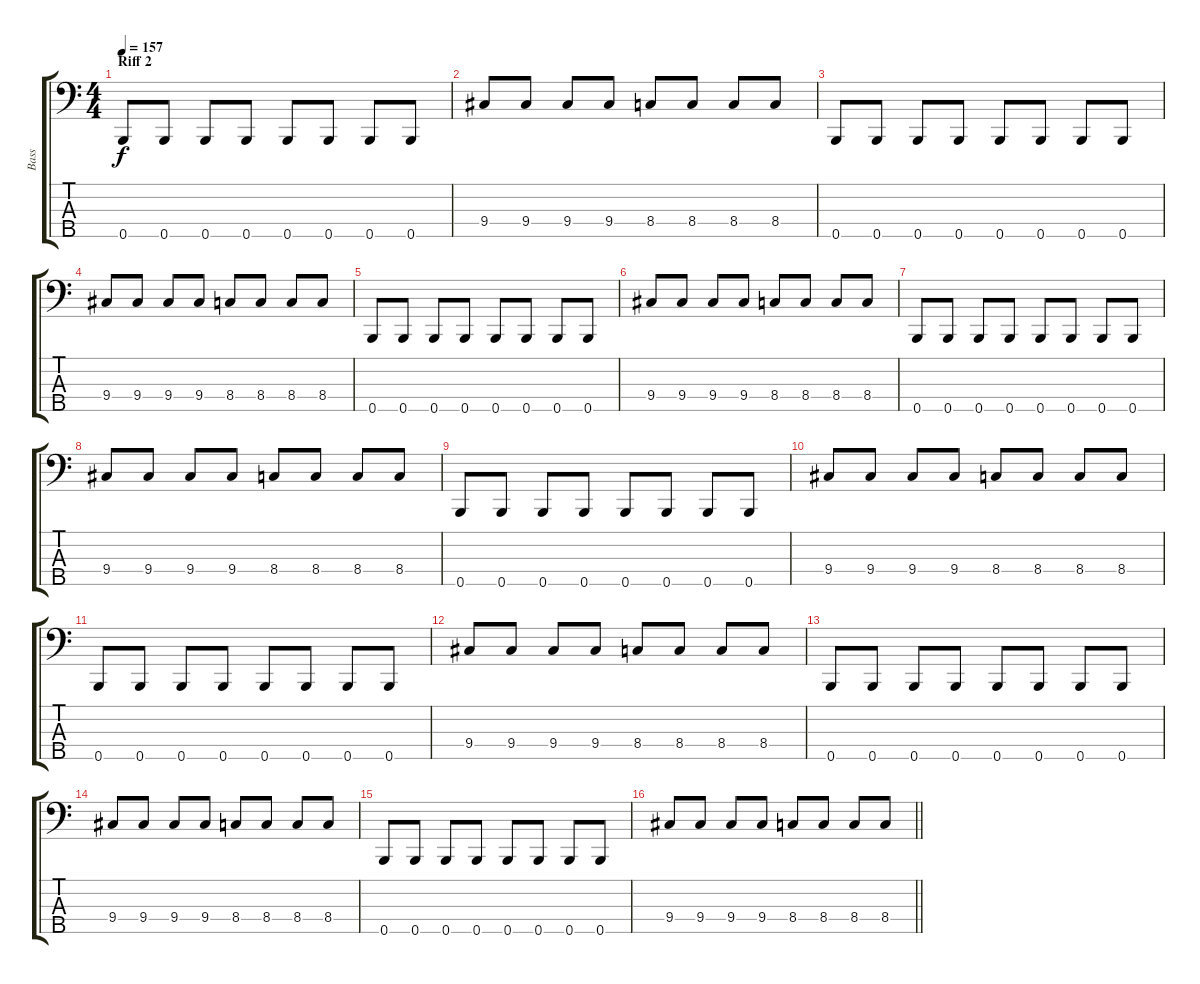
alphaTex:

\track ("Bass" "Bass") {instrument electricbasspick}
\staff {score tabs}
\tuning (G2 D2 A1 E1 B0) {hide}
\ts (4 4)
\section ("" "Riff 2")
\tempo 157
\clef f4
\ks c
0.5.8{dy f} 0.5.8 0.5.8 0.5.8 0.5.8 0.5.8 0.5.8 0.5.8 |
9.4.8 9.4.8 9.4.8 9.4.8 8.4.8 8.4.8 8.4.8 8.4.8 |
0.5.8 0.5.8 0.5.8 0.5.8 0.5.8 0.5.8 0.5.8 0.5.8 |
9.4.8 9.4.8 9.4.8 9.4.8 8.4.8 8.4.8 8.4.8 8.4.8 |
0.5.8 0.5.8 0.5.8 0.5.8 0.5.8 0.5.8 0.5.8 0.5.8 |
9.4.8 9.4.8 9.4.8 9.4.8 8.4.8 8.4.8 8.4.8 8.4.8 |
0.5.8 0.5.8 0.5.8 0.5.8 0.5.8 0.5.8 0.5.8 0.5.8 |
9.4.8 9.4.8 9.4.8 9.4.8 8.4.8 8.4.8 8.4.8 8.4.8 |
0.5.8 0.5.8 0.5.8 0.5.8 0.5.8 0.5.8 0.5.8 0.5.8 |
9.4.8 9.4.8 9.4.8 9.4.8 8.4.8 8.4.8 8.4.8 8.4.8 |
0.5.8 0.5.8 0.5.8 0.5.8 0.5.8 0.5.8 0.5.8 0.5.8 |
9.4.8 9.4.8 9.4.8 9.4.8 8.4.8 8.4.8 8.4.8 8.4.8 |
0.5.8 0.5.8 0.5.8 0.5.8 0.5.8 0.5.8 0.5.8 0.5.8 |
9.4.8 9.4.8 9.4.8 9.4.8 8.4.8 8.4.8 8.4.8 8.4.8 |
0.5.8 0.5.8 0.5.8 0.5.8 0.5.8 0.5.8 0.5.8 0.5.8 |
\barLineRight lightlight
9.4.8 9.4.8 9.4.8 9.4.8 8.4.8 8.4.8 8.4.8 8.4.8
